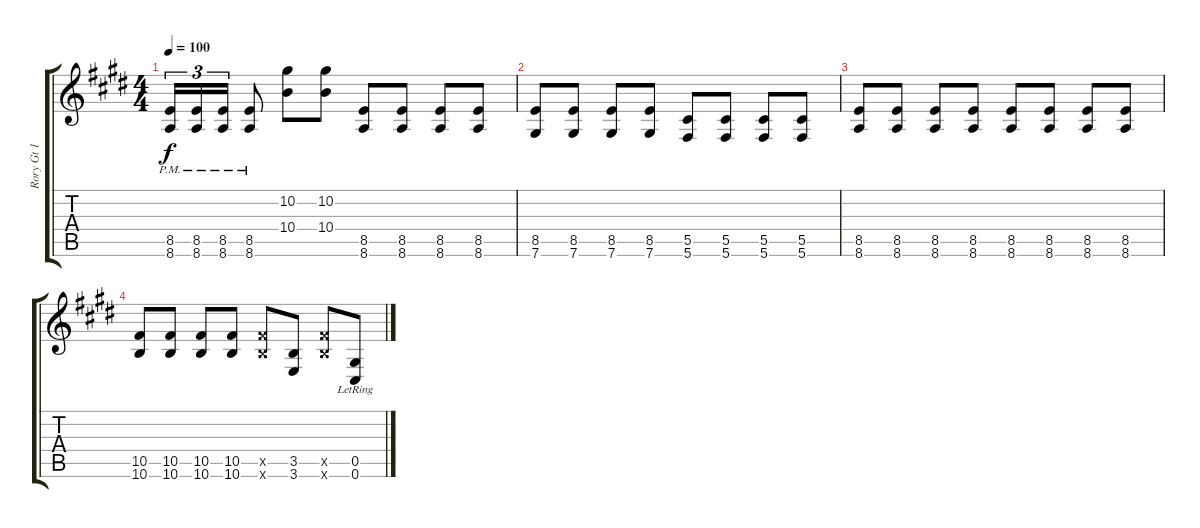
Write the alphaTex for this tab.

\track ("Rory Gt 1" "Rory Gt 1") {instrument overdrivenguitar}
\staff {score tabs}
\tuning (Eb4 Bb3 Gb3 Db3 Ab2 Db2) {hide}
\ts (4 4)
\tempo 100
\clef g2
\ks e
(8.5{pm} 8.6{pm}).16{tu (3 2) dy f} (8.5{pm} 8.6{pm}).16{tu (3 2)} (8.5{pm} 8.6{pm}).16{tu (3 2)} (8.5{pm} 8.6{pm}).8 (10.2 10.4).8 (10.2 10.4).8 (8.5 8.6).8 (8.5 8.6).8 (8.5 8.6).8 (8.5 8.6).8 |
(8.5 7.6).8 (8.5 7.6).8 (8.5 7.6).8 (8.5 7.6).8 (5.5 5.6).8 (5.5 5.6).8 (5.5 5.6).8 (5.5 5.6).8 |
(8.5 8.6).8 (8.5 8.6).8 (8.5 8.6).8 (8.5 8.6).8 (8.5 8.6).8 (8.5 8.6).8 (8.5 8.6).8 (8.5 8.6).8 |
(10.5 10.6).8 (10.5 10.6).8 (10.5 10.6).8 (10.5 10.6).8 (10.5{x} 10.6{x}).8 (3.5 3.6).8 (10.5{x} 10.6{x}).8 (0.5{lr} 0.6{lr}).8
